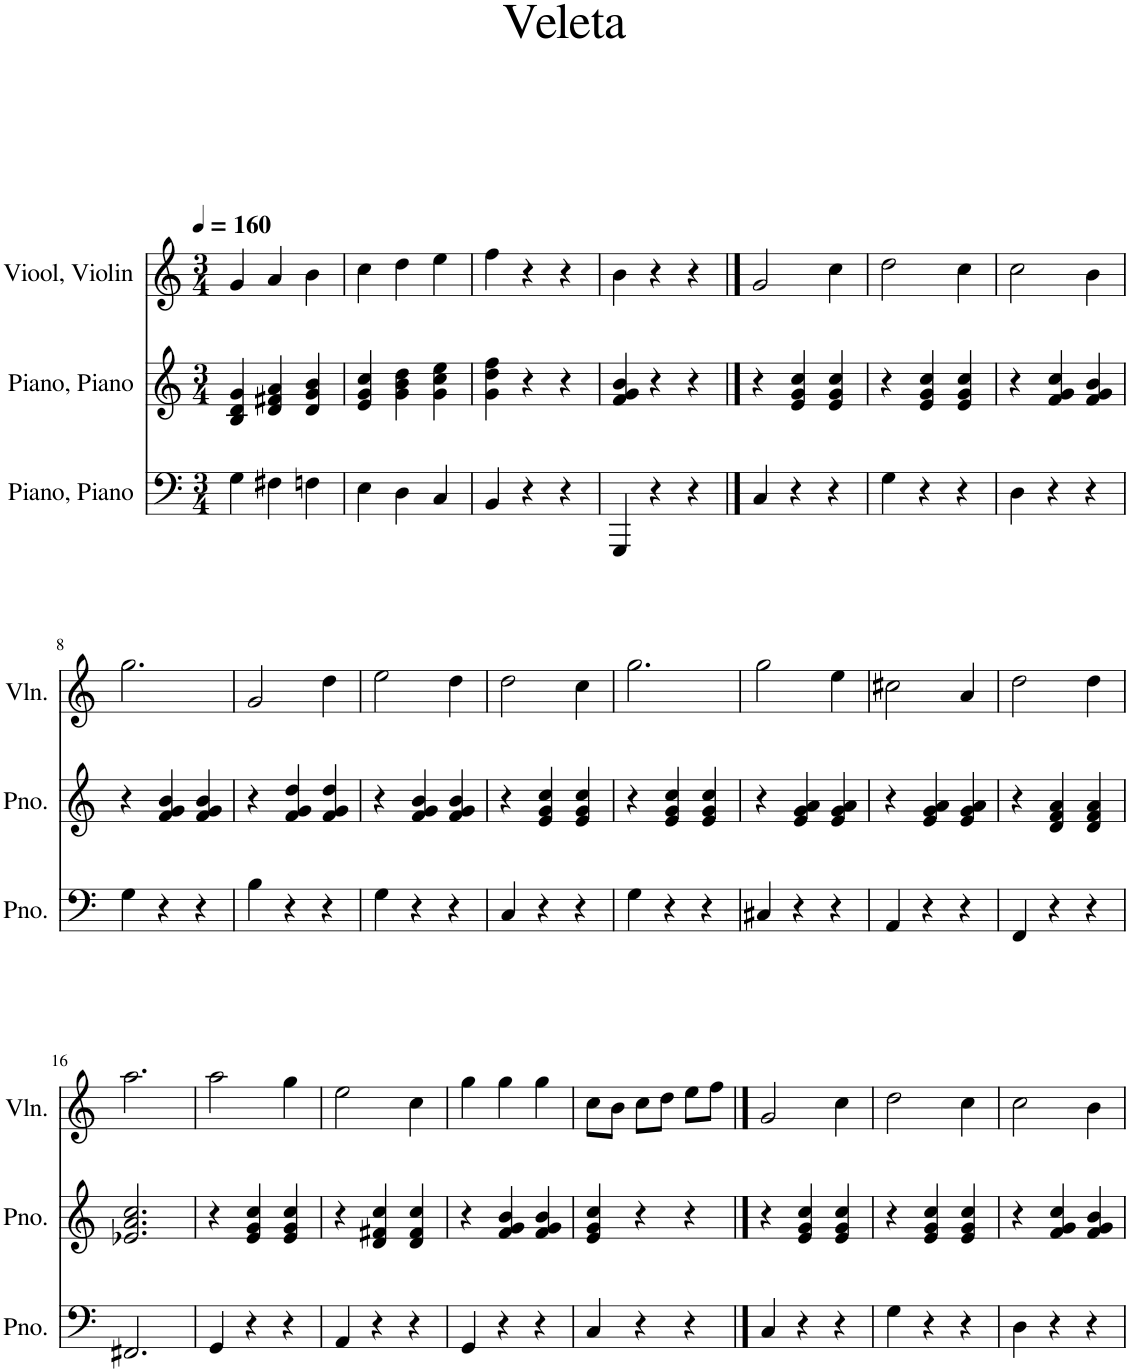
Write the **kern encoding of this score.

**kern	**kern	**kern
*part3	*part2	*part1
*staff3	*staff2	*staff1
*I"Piano, Piano	*I"Piano, Piano	*I"Viool, Violin
*I'Pno.	*I'Pno.	*I'Vln.
*clefF4	*clefG2	*clefG2
*k[]	*k[]	*k[]
*M3/4	*M3/4	*M3/4
*MM160	*MM160	*MM160
=1	=1	=1
4G\	4B/ 4d/ 4g/	4g/
4F#X\	4d/ 4f#X/ 4a/	4a/
4Fn\	4d/ 4g/ 4b/	4b\
=2	=2	=2
4E\	4e/ 4g/ 4cc/	4cc\
4D\	4g\ 4b\ 4dd\	4dd\
4C/	4g\ 4cc\ 4ee\	4ee\
=3	=3	=3
4BB/	4g\ 4dd\ 4ff\	4ff\
4r	4r	4r
4r	4r	4r
=4	=4	=4
4GGG/	4f/ 4g/ 4b/	4b\
4r	4r	4r
4r	4r	4r
==5	==5	==5
4C/	4r	2g/
4r	4e/ 4g/ 4cc/	.
4r	4e/ 4g/ 4cc/	4cc\
=6	=6	=6
4G\	4r	2dd\
4r	4e/ 4g/ 4cc/	.
4r	4e/ 4g/ 4cc/	4cc\
=7	=7	=7
4D\	4r	2cc\
4r	4f/ 4g/ 4cc/	.
4r	4f/ 4g/ 4b/	4b\
!!LO:LB:g=z
=8	=8	=8
4G\	4r	2.gg\
4r	4f/ 4g/ 4b/	.
4r	4f/ 4g/ 4b/	.
=9	=9	=9
4B\	4r	2g/
4r	4f/ 4g/ 4dd/	.
4r	4f/ 4g/ 4dd/	4dd\
=10	=10	=10
4G\	4r	2ee\
4r	4f/ 4g/ 4b/	.
4r	4f/ 4g/ 4b/	4dd\
=11	=11	=11
4C/	4r	2dd\
4r	4e/ 4g/ 4cc/	.
4r	4e/ 4g/ 4cc/	4cc\
=12	=12	=12
4G\	4r	2.gg\
4r	4e/ 4g/ 4cc/	.
4r	4e/ 4g/ 4cc/	.
=13	=13	=13
4C#X/	4r	2gg\
4r	4e/ 4g/ 4a/	.
4r	4e/ 4g/ 4a/	4ee\
=14	=14	=14
4AA/	4r	2cc#X\
4r	4e/ 4g/ 4a/	.
4r	4e/ 4g/ 4a/	4a/
=15	=15	=15
4FF/	4r	2dd\
4r	4d/ 4f/ 4a/	.
4r	4d/ 4f/ 4a/	4dd\
!!LO:LB:g=z
=16	=16	=16
2.FF#X/	2.e-X/ 2.a/ 2.cc/	2.aa\
=17	=17	=17
4GG/	4r	2aa\
4r	4e/ 4g/ 4cc/	.
4r	4e/ 4g/ 4cc/	4gg\
=18	=18	=18
4AA/	4r	2ee\
4r	4d/ 4f#X/ 4cc/	.
4r	4d/ 4f#/ 4cc/	4cc\
=19	=19	=19
4GG/	4r	4gg\
4r	4f/ 4g/ 4b/	4gg\
4r	4f/ 4g/ 4b/	4gg\
=20	=20	=20
4C/	4e/ 4g/ 4cc/	8cc\L
.	.	8b\J
4r	4r	8cc\L
.	.	8dd\J
4r	4r	8ee\L
.	.	8ff\J
==21	==21	==21
4C/	4r	2g/
4r	4e/ 4g/ 4cc/	.
4r	4e/ 4g/ 4cc/	4cc\
=22	=22	=22
4G\	4r	2dd\
4r	4e/ 4g/ 4cc/	.
4r	4e/ 4g/ 4cc/	4cc\
=23	=23	=23
4D\	4r	2cc\
4r	4f/ 4g/ 4cc/	.
4r	4f/ 4g/ 4b/	4b\
=	=	=
*-	*-	*-
